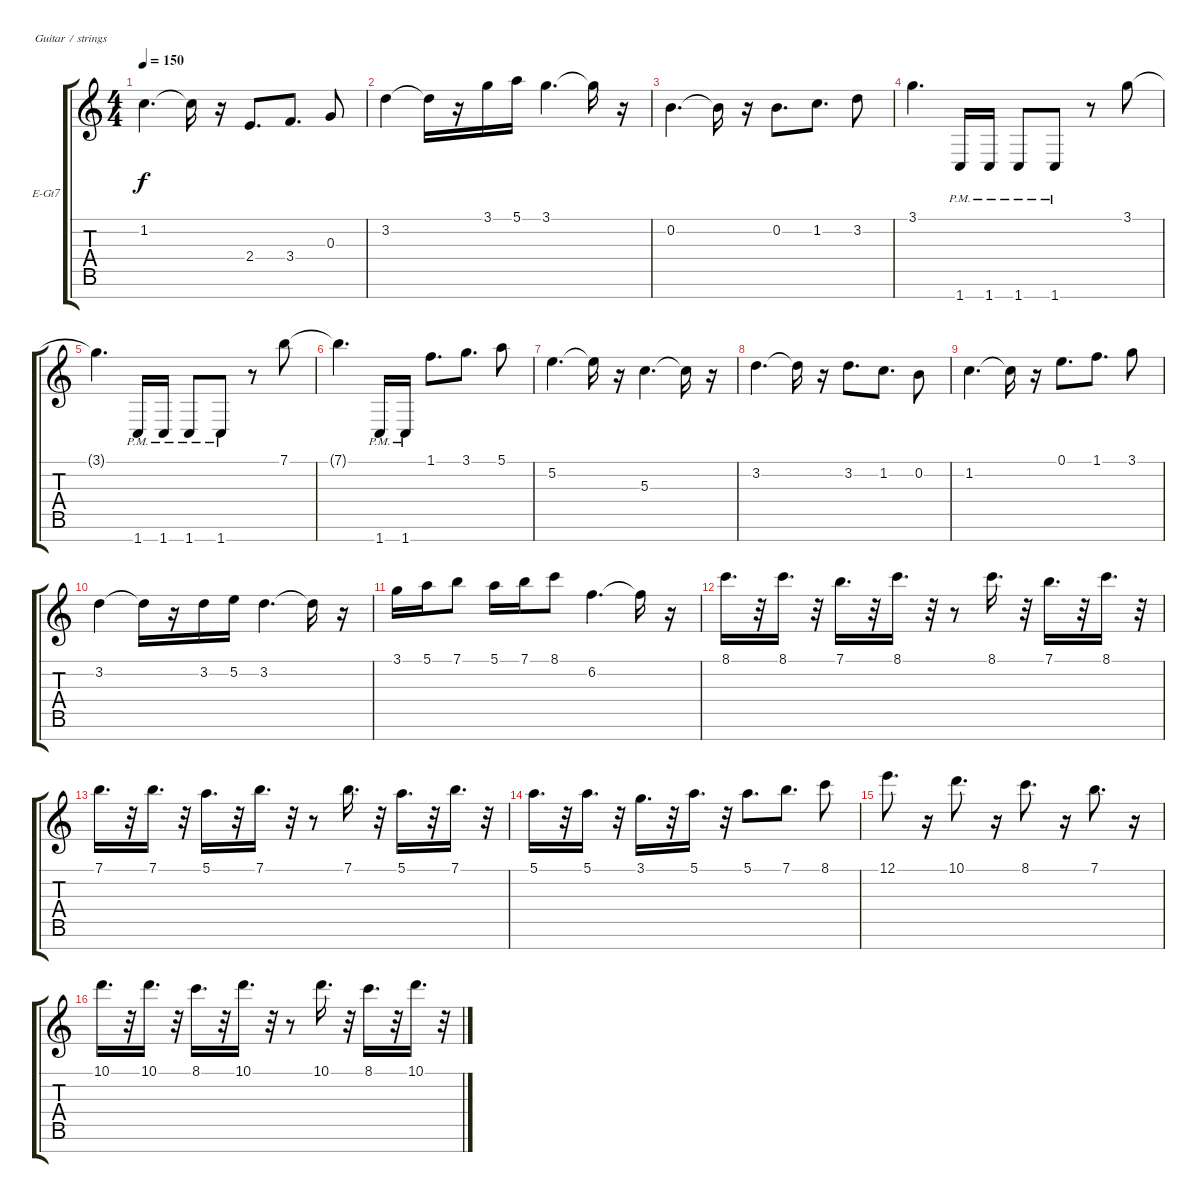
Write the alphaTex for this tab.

\defaultSystemsLayout 4
\bracketExtendMode groupsimilarinstruments
\firstSystemTrackNameOrientation horizontal
\otherSystemsTrackNameOrientation horizontal
\track ("Electric Guitar" "E-Gt7") {instrument overdrivenguitar}
\staff {score tabs}
\tuning (E4 B3 G3 D3 A2 E2 B1)
\ts (4 4)
\tempo 150
\clef g2
\ks c
1.2.4{d dy f} 1.2{t}.16 r.16 2.4.8{d} 3.4.8{d} 0.3.8 |
3.2.4 3.2{t}.16 r.16 3.1.16 5.1.16 3.1.4{d} 3.1{t}.16 r.16 |
0.2.4{d} 0.2{t}.16 r.16 0.2.8{d} 1.2.8{d} 3.2.8 |
3.1.4{d} 1.7{pm}.16 1.7{pm}.16 1.7{pm}.8 1.7{pm}.8 r.8 3.1.8 |
3.1{t}.4{d} 1.7{pm}.16 1.7{pm}.16 1.7{pm}.8 1.7{pm}.8 r.8 7.1.8 |
7.1{t}.4{d} 1.7{pm}.16 1.7{pm}.16 1.1.8{d} 3.1.8{d} 5.1.8 |
5.2.4{d} 5.2{t}.16 r.16 5.3.4{d} 5.3{t}.16 r.16 |
3.2.4{d} 3.2{t}.16 r.16 3.2.8{d} 1.2.8{d} 0.2.8 |
1.2.4{d} 1.2{t}.16 r.16 0.1.8{d} 1.1.8{d} 3.1.8 |
3.2.4 3.2{t}.16 r.16 3.2.16 5.2.16 3.2.4{d} 3.2{t}.16 r.16 |
3.1.16 5.1.16 7.1.8 5.1.16 7.1.16 8.1.8 6.2.4{d} 6.2{t}.16 r.16 |
8.1.16{d} r.32 8.1.16{d} r.32 7.1.16{d} r.32 8.1.16{d} r.32 r.8 8.1.16{d} r.32 7.1.16{d} r.32 8.1.16{d} r.32 |
7.1.16{d} r.32 7.1.16{d} r.32 5.1.16{d} r.32 7.1.16{d} r.32 r.8 7.1.16{d} r.32 5.1.16{d} r.32 7.1.16{d} r.32 |
5.1.16{d} r.32 5.1.16{d} r.32 3.1.16{d} r.32 5.1.16{d} r.32 5.1.8{d} 7.1.8{d} 8.1.8 |
12.1.8{d} r.16 10.1.8{d} r.16 8.1.8{d} r.16 7.1.8{d} r.16 |
10.1.16{d} r.32 10.1.16{d} r.32 8.1.16{d} r.32 10.1.16{d} r.32 r.8 10.1.16{d} r.32 8.1.16{d} r.32 10.1.16{d} r.32
